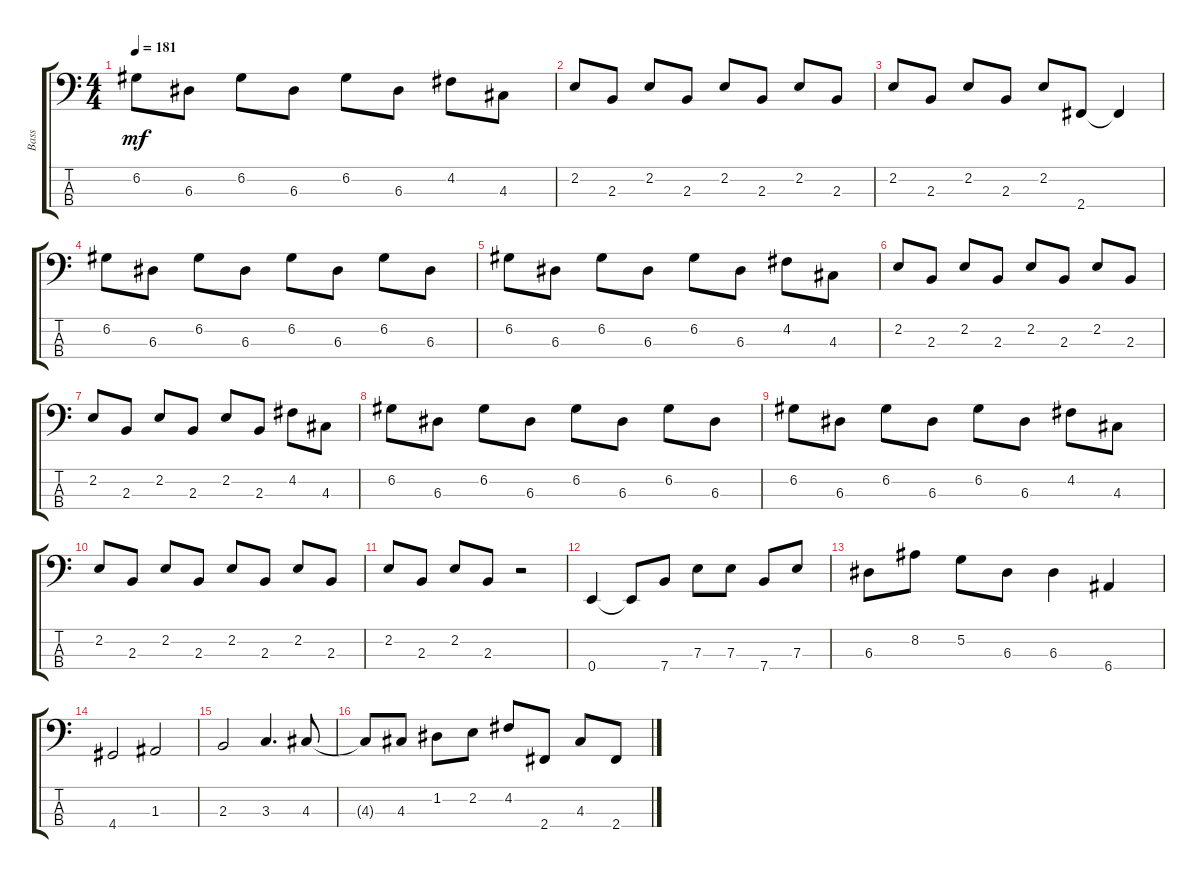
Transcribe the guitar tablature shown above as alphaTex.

\track ("Bass" "Bass") {instrument electricbassfinger}
\staff {score tabs}
\tuning (G2 D2 A1 E1) {hide}
\ts (4 4)
\tempo 181
\clef f4
\ks c
6.2.8{dy mf} 6.3.8 6.2.8 6.3.8 6.2.8 6.3.8 4.2.8 4.3.8 |
2.2.8 2.3.8 2.2.8 2.3.8 2.2.8 2.3.8 2.2.8 2.3.8 |
2.2.8 2.3.8 2.2.8 2.3.8 2.2.8 2.4.8 2.4{t}.4 |
6.2.8 6.3.8 6.2.8 6.3.8 6.2.8 6.3.8 6.2.8 6.3.8 |
6.2.8 6.3.8 6.2.8 6.3.8 6.2.8 6.3.8 4.2.8 4.3.8 |
2.2.8 2.3.8 2.2.8 2.3.8 2.2.8 2.3.8 2.2.8 2.3.8 |
2.2.8 2.3.8 2.2.8 2.3.8 2.2.8 2.3.8 4.2.8 4.3.8 |
6.2.8 6.3.8 6.2.8 6.3.8 6.2.8 6.3.8 6.2.8 6.3.8 |
6.2.8 6.3.8 6.2.8 6.3.8 6.2.8 6.3.8 4.2.8 4.3.8 |
2.2.8 2.3.8 2.2.8 2.3.8 2.2.8 2.3.8 2.2.8 2.3.8 |
2.2.8 2.3.8 2.2.8 2.3.8 r.2 |
0.4.4 0.4{t}.8 7.4.8 7.3.8 7.3.8 7.4.8 7.3.8 |
6.3.8 8.2.8 5.2.8 6.3.8 6.3.4 6.4.4 |
4.4.2 1.3.2 |
2.3.2 3.3.4{d} 4.3.8 |
4.3{t}.8 4.3.8 1.2.8 2.2.8 4.2.8 2.4.8 4.3.8 2.4.8
